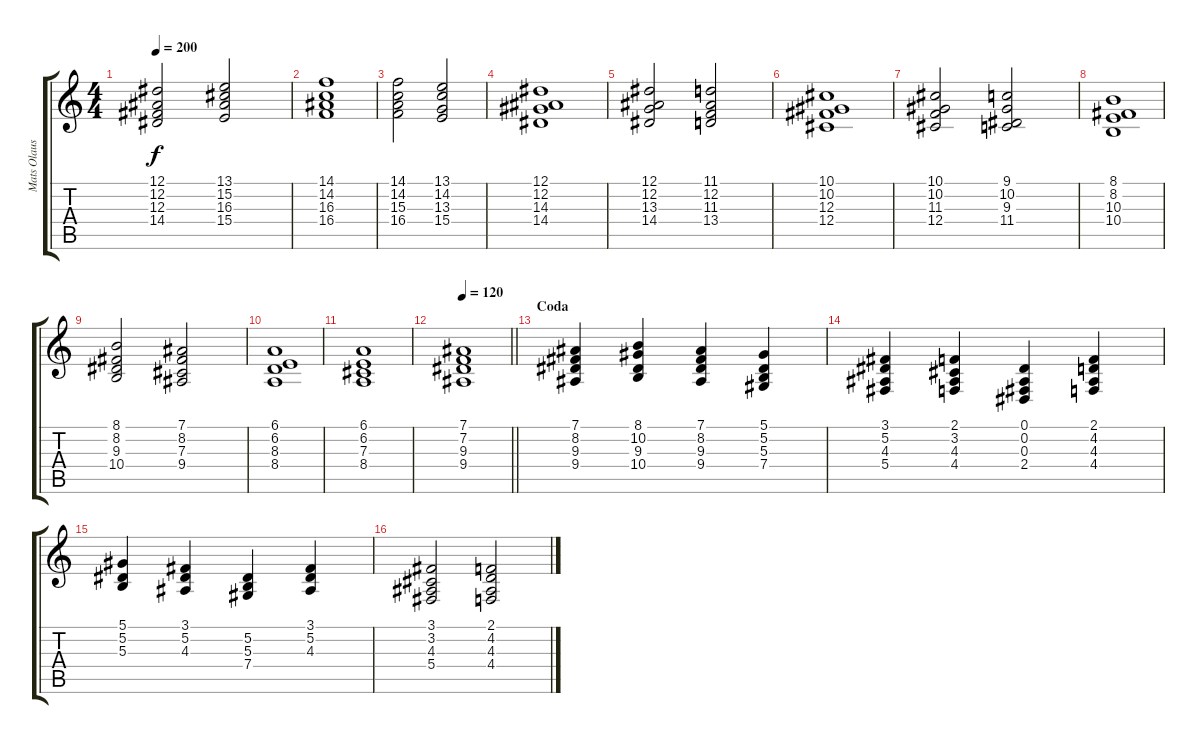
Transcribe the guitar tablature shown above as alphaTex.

\track ("Mats Olausson" "Mats Olaus") {instrument stringensemble1}
\staff {score tabs}
\tuning (Eb4 Bb3 Gb3 Db3 Ab2 Eb2) {hide}
\ts (4 4)
\tempo 200
\clef g2
\ks c
(12.1 12.2 12.3 14.4).2{dy f} (13.1 15.2 16.3 15.4).2 |
(14.1 14.2 16.3 16.4).1 |
(14.1 14.2 15.3 16.4).2 (13.1 14.2 13.3 15.4).2 |
(12.1 12.2 14.3 14.4).1 |
(12.1 12.2 13.3 14.4).2 (11.1 12.2 11.3 13.4).2 |
(10.1 10.2 12.3 12.4).1 |
(10.1 10.2 11.3 12.4).2 (9.1 10.2 9.3 11.4).2 |
(8.1 8.2 10.3 10.4).1 |
(8.1 8.2 9.3 10.4).2 (7.1 8.2 7.3 9.4).2 |
(6.1 6.2 8.3 8.4).1 |
(6.1 6.2 7.3 8.4).1 |
\tempo 120
\barLineRight lightlight
(7.1 7.2 9.3 9.4).1 |
\section ("" "Coda")
(7.1 8.2 9.3 9.4).4 (8.1 10.2 9.3 10.4).4 (7.1 8.2 9.3 9.4).4 (5.1 5.2 5.3 7.4).4 |
(3.1 5.2 4.3 5.4).4 (2.1 3.2 4.3 4.4).4 (0.1 0.2 0.3 2.4).4 (2.1 4.2 4.3 4.4).4 |
(5.1 5.2 5.3).4 (3.1 5.2 4.3).4 (5.2 5.3 7.4).4 (3.1 5.2 4.3).4 |
(3.1 3.2 4.3 5.4).2 (2.1 4.2 4.3 4.4).2
